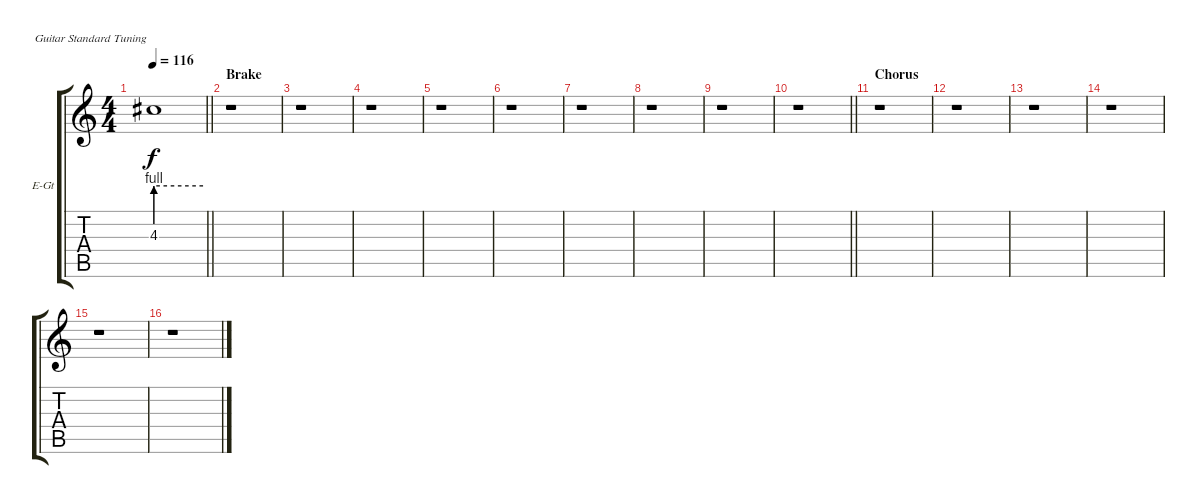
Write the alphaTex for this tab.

\bracketExtendMode groupsimilarinstruments
\firstSystemTrackNameOrientation horizontal
\otherSystemsTrackNameOrientation horizontal
\track ("Solo" "E-Gt") {instrument distortionguitar}
\staff {score tabs}
\tuning (E4 B3 G3 D3 A2 E2)
\ts (4 4)
\tempo 116
\clef g2
\barLineRight lightlight
\ks c
4.3{be (hold 0 4 60 4) t}.1{dy f} |
\section ("" "Brake")
r.1 |
r.1 |
r.1 |
r.1 |
r.1 |
r.1 |
r.1 |
r.1 |
\barLineRight lightlight
r.1 |
\section ("" "Chorus")
r.1 |
r.1 |
r.1 |
r.1 |
r.1 |
r.1
